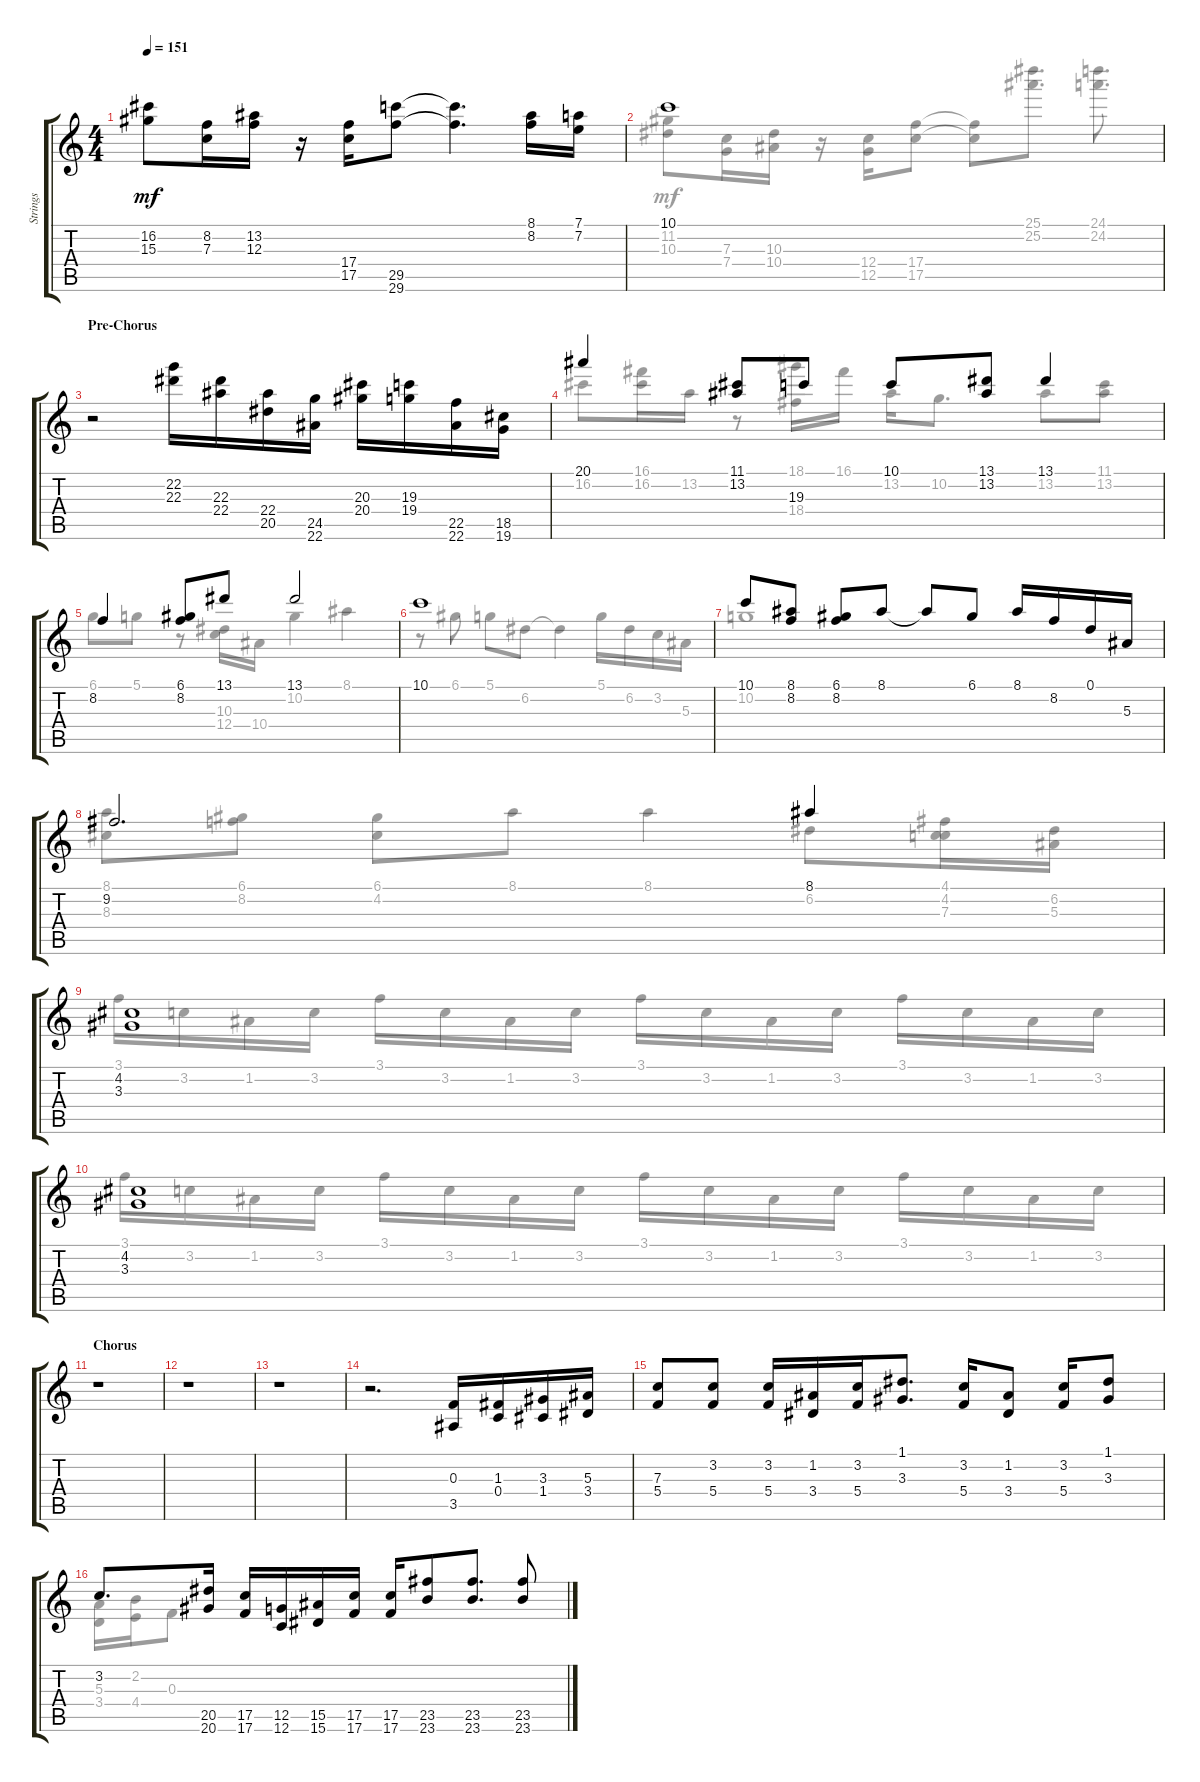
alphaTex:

\track ("Strings" "Strings") {instrument electricguitarclean}
\staff {score tabs}
\tuning (D4 A3 F3 C3 G2 C2) {hide}
\voice
\ts (4 4)
\tempo 151
\clef g2
\ks aminor
(16.2 15.3).8{dy mf} (8.2 7.3).16 (13.2 12.3).16 r.16 (17.4 17.5).16 (29.5 29.6).8 (29.5{t} 29.6{t}).4{d} (8.1 8.2).16 (7.1 7.2).16 |
10.1.1 |
\section ("" "Pre-Chorus")
r.2 (22.2 22.3).16 (22.3 22.4).16 (22.4 20.5).16 (24.5 22.6).16 (20.3 20.4).16 (19.3 19.4).16 (22.5 22.6).16 (18.5 19.6).16 |
20.1.4 (11.1 13.2).8 19.3.8 10.1.8 (13.1 13.2).8 13.1.4 |
8.2.4 (6.1 8.2).8 13.1.8 13.1.2 |
10.1.1 |
10.1.8 (8.1 8.2).8 (6.1 8.2).8 8.1.8 8.1{t}.8 6.1.8 8.1.16 8.2.16 0.1.16 5.3.16 |
9.2.2{d} 8.1.4 |
(4.2 3.3).1 |
(4.2 3.3).1 |
\section ("" "Chorus")
r.1 |
r.1 |
r.1 |
r.2{d} (0.3 3.5).16 (1.3 0.4).16 (3.3 1.4).16 (5.3 3.4).16 |
(7.3 5.4).8 (3.2 5.4).8 (3.2 5.4).16 (1.2 3.4).16 (3.2 5.4).16 (1.1 3.3).8{d} (3.2 5.4).16 (1.2 3.4).8 (3.2 5.4).16 (1.1 3.3).8 |
3.2.8{d} (20.5 20.6).16 (17.5 17.6).16 (12.5 12.6).16 (15.5 15.6).16 (17.5 17.6).16 (17.5 17.6).16 (23.5 23.6).8 (23.5 23.6).8{d} (23.5 23.6).8
\voice
\clef g2
\ottava regular
\simile none
\ks aminor
|
(11.2 10.3).8 (7.3 7.4).16 (10.3 10.4).16 r.16 (12.4 12.5).16 (17.4 17.5).8 (17.4{t} 17.5{t}).8 (25.1 25.2).8{d} (24.1 24.2).8{d} |
|
16.2.8 (16.1 16.2).16 13.2.16 r.8 (18.1 18.4).16 16.1.16 13.2.16 10.2.8{d} 13.2.8 (11.1 13.2).8 |
6.1.8 5.1.8 r.8 (10.3 12.4).16 10.4.16 10.2.4 8.1.4 |
r.8 6.1.8 5.1.8 6.2.8 6.2{t}.4 5.1.16 6.2.16 3.2.16 5.3.16 |
10.2.1 |
(8.1 8.3).8 (6.1 8.2).8 (6.1 4.2).8 8.1.8 8.1.4 6.2.8 (4.1 4.2 7.3).16 (6.2 5.3).16 |
3.1.16 3.2.16 1.2.16 3.2.16 3.1.16 3.2.16 1.2.16 3.2.16 3.1.16 3.2.16 1.2.16 3.2.16 3.1.16 3.2.16 1.2.16 3.2.16 |
3.1.16 3.2.16 1.2.16 3.2.16 3.1.16 3.2.16 1.2.16 3.2.16 3.1.16 3.2.16 1.2.16 3.2.16 3.1.16 3.2.16 1.2.16 3.2.16 |
|
|
|
|
|
(5.3 3.4).16 (2.2 4.4).16 0.3.8
